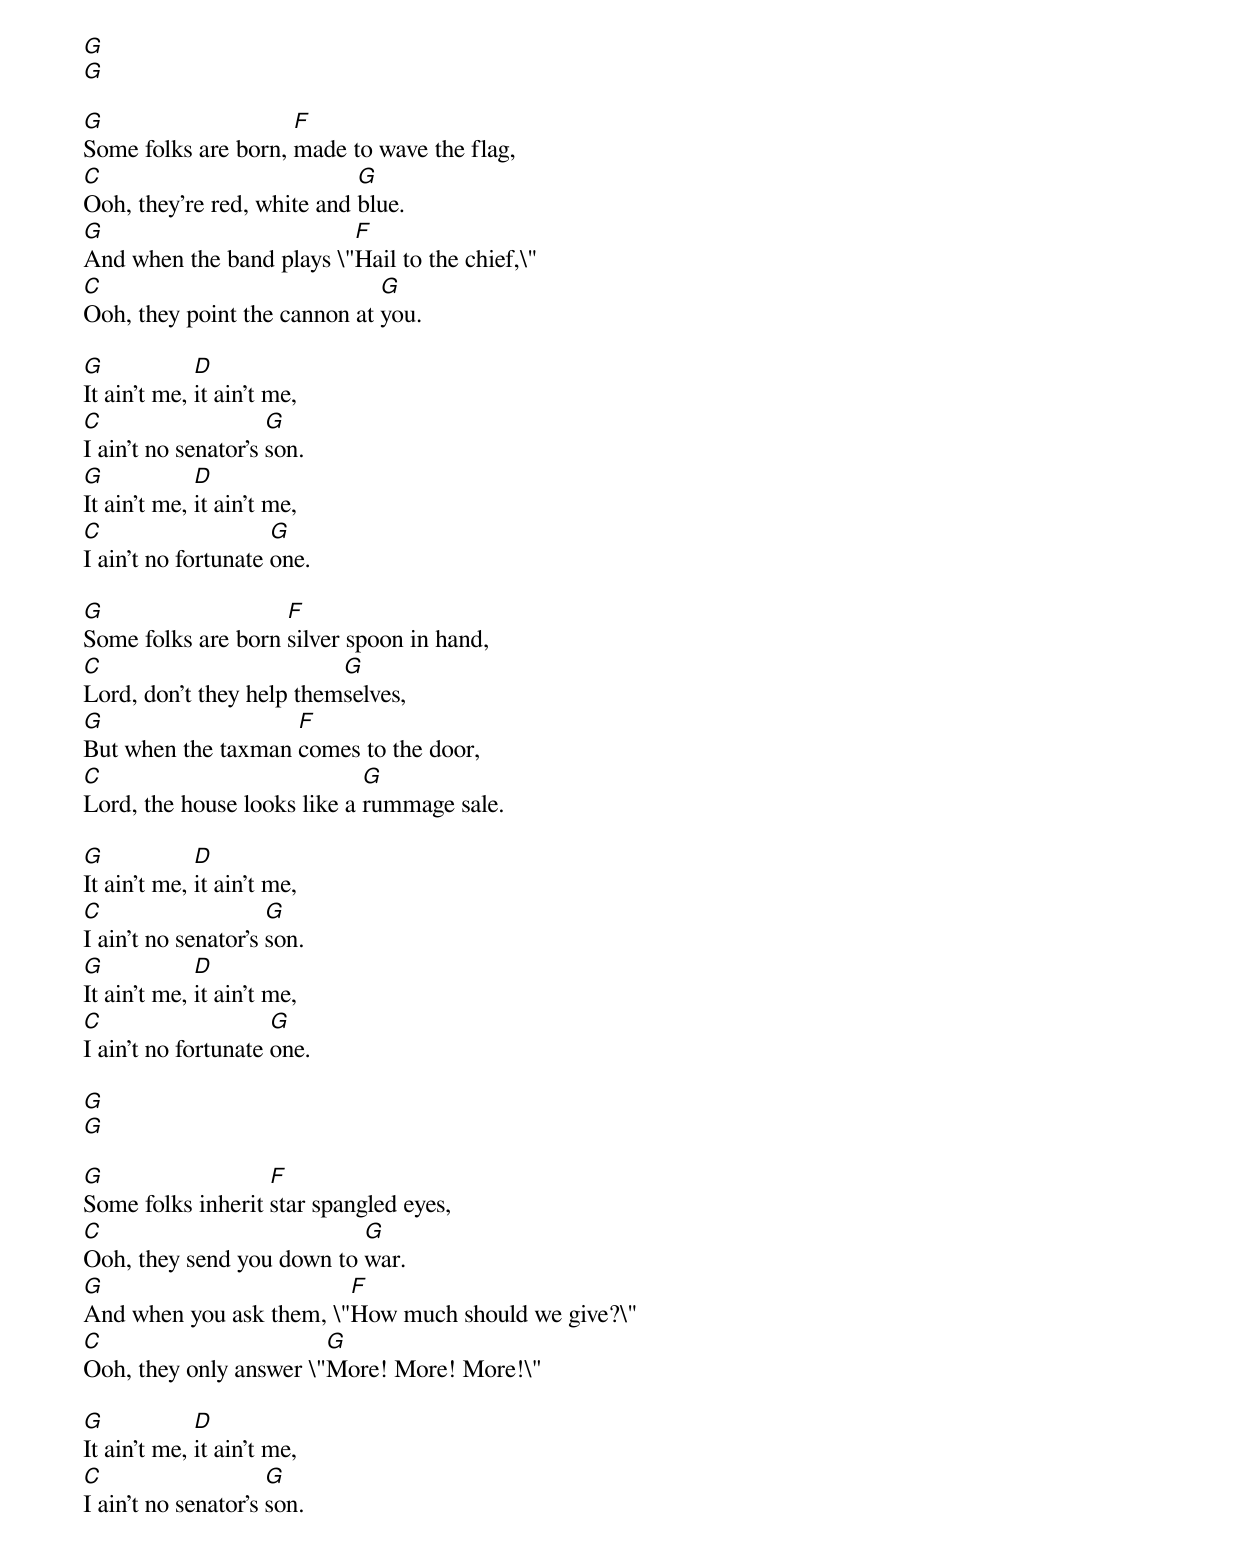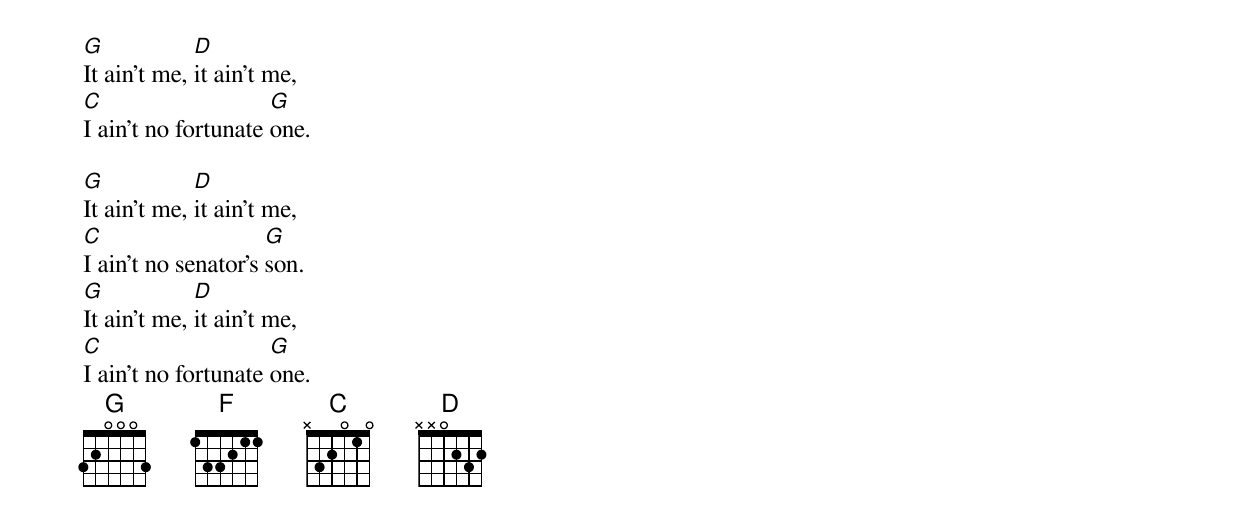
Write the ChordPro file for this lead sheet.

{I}
[G]
[G]

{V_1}
[G]Some folks are born, [F]made to wave the flag,
[C]Ooh, they're red, white and [G]blue.
[G]And when the band plays \"[F]Hail to the chief,\"
[C]Ooh, they point the cannon at [G]you.

{C}
[G]It ain't me, [D]it ain't me,
[C]I ain't no senator's [G]son.
[G]It ain't me, [D]it ain't me,
[C]I ain't no fortunate [G]one.

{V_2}
[G]Some folks are born [F]silver spoon in hand,
[C]Lord, don't they help them[G]selves,
[G]But when the taxman [F]comes to the door,
[C]Lord, the house looks like a [G]rummage sale.

{C}
[G]It ain't me, [D]it ain't me,
[C]I ain't no senator's [G]son.
[G]It ain't me, [D]it ain't me,
[C]I ain't no fortunate [G]one.

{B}
[G]
[G]

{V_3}
[G]Some folks inherit [F]star spangled eyes,
[C]Ooh, they send you down to [G]war.
[G]And when you ask them, \"[F]How much should we give?\"
[C]Ooh, they only answer \"[G]More! More! More!\"

{C}
[G]It ain't me, [D]it ain't me,
[C]I ain't no senator's [G]son.
[G]It ain't me, [D]it ain't me,
[C]I ain't no fortunate [G]one.

{C}
[G]It ain't me, [D]it ain't me,
[C]I ain't no senator's [G]son.
[G]It ain't me, [D]it ain't me,
[C]I ain't no fortunate [G]one.
